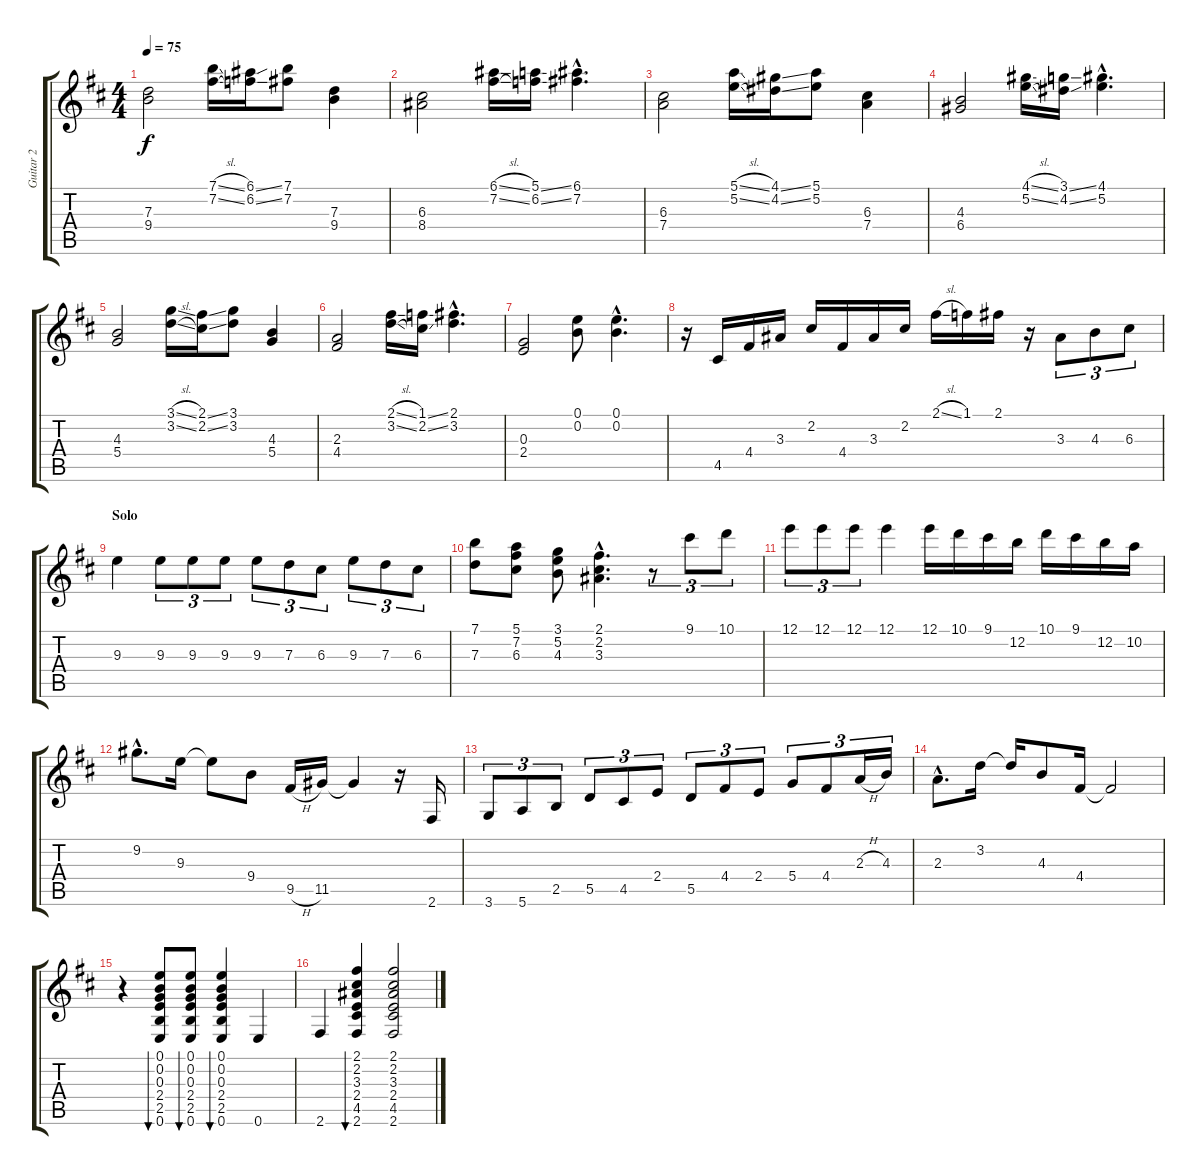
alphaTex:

\track ("Guitar 2" "Guitar 2") {instrument acousticguitarnylon}
\staff {score tabs}
\tuning (E4 B3 G3 D3 A2 E2) {hide}
\ts (4 4)
\tempo 75
\clef g2
\ks bminor
(7.3 9.4).2{dy f} (7.1{sl} 7.2{sl}).16 (6.1{ss} 6.2{ss}).16 (7.1 7.2).8 (7.3 9.4).4 |
(6.3 8.4).2 (6.1{sl} 7.2{sl}).16 (5.1{ss} 6.2{ss}).16 (6.1{hac} 7.2{hac}).4{d} |
(6.3 7.4).2 (5.1{sl} 5.2{sl}).16 (4.1{ss} 4.2{ss}).16 (5.1 5.2).8 (6.3 7.4).4 |
(4.3 6.4).2 (4.1{sl} 5.2{sl}).16 (3.1{ss} 4.2{ss}).16 (4.1{hac} 5.2{hac}).4{d} |
(4.3 5.4).2 (3.1{sl} 3.2{sl}).16 (2.1{ss} 2.2{ss}).16 (3.1 3.2).8 (4.3 5.4).4 |
(2.3 4.4).2 (2.1{sl} 3.2{sl}).16 (1.1{ss} 2.2{ss}).16 (2.1{hac} 3.2{hac}).4{d} |
(0.3 2.4).2 (0.1 0.2).8 (0.1{hac} 0.2{hac}).4{d} |
r.16 4.5.16 4.4.16 3.3.16 2.2.16 4.4.16 3.3.16 2.2.16 2.1{sl}.16 1.1.16 2.1.16 r.16 3.3.8{tu (3 2)} 4.3.8{tu (3 2)} 6.3.8{tu (3 2)} |
\section ("" "Solo")
9.3.4 9.3.8{tu (3 2)} 9.3.8{tu (3 2)} 9.3.8{tu (3 2)} 9.3.8{tu (3 2)} 7.3.8{tu (3 2)} 6.3.8{tu (3 2)} 9.3.8{tu (3 2)} 7.3.8{tu (3 2)} 6.3.8{tu (3 2)} |
(7.1 7.3).8 (5.1 7.2 6.3).8 (3.1 5.2 4.3).8 (2.1{hac} 2.2{hac} 3.3{hac}).4{d} r.8{tu (3 2)} 9.1.8{tu (3 2)} 10.1.8{tu (3 2)} |
12.1.8{tu (3 2)} 12.1.8{tu (3 2)} 12.1.8{tu (3 2)} 12.1.4 12.1.16 10.1.16 9.1.16 12.2.16 10.1.16 9.1.16 12.2.16 10.2.16 |
9.2{hac}.8{d} 9.3.16 9.3{t}.8 9.4.8 9.5{h}.16 11.5.16 11.5{t}.4 r.16 2.6.16 |
3.6.8{tu (3 2)} 5.6.8{tu (3 2)} 2.5.8{tu (3 2)} 5.5.8{tu (3 2)} 4.5.8{tu (3 2)} 2.4.8{tu (3 2)} 5.5.8{tu (3 2)} 4.4.8{tu (3 2)} 2.4.8{tu (3 2)} 5.4.8{tu (3 2)} 4.4.8{tu (3 2)} 2.3{h}.16{tu (3 2)} 4.3.16{tu (3 2)} |
2.3{hac}.8{d} 3.2.16 3.2{t}.16 4.3.8 4.4.16 4.4{t}.2 |
r.4 (0.1 0.2 0.3 2.4 2.5 0.6).8{bu 120} (0.1 0.2 0.3 2.4 2.5 0.6).8{bu 120} (0.1 0.2 0.3 2.4 2.5 0.6).4{bu 120} 0.6.4 |
2.6.4 (2.1 2.2 3.3 2.4 4.5 2.6).4{bu 120} (2.1 2.2 3.3 2.4 4.5 2.6).2
